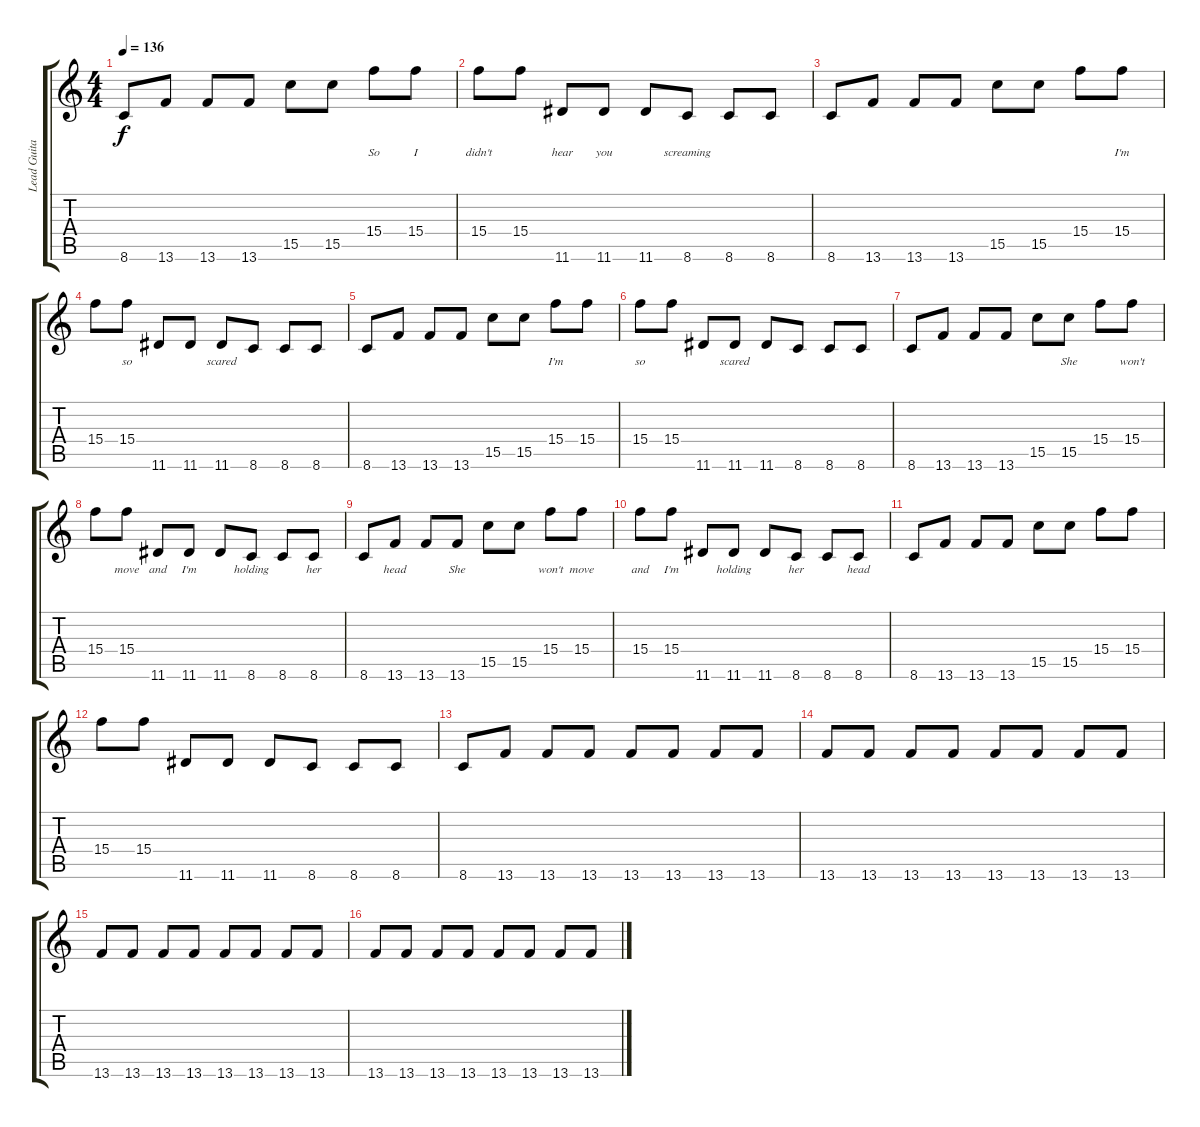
\track ("Lead Guitar" "Lead Guita") {instrument electricguitarclean}
\staff {score tabs}
\tuning (E4 B3 G3 D3 A2 E2) {hide}
\ts (4 4)
\tempo 136
\clef g2
\ks c
8.6.8{lyrics (0 "") lyrics (1 "") lyrics (2 "") lyrics (3 "") lyrics (4 "") dy f} 13.6.8{lyrics (0 "") lyrics (1 "") lyrics (2 "") lyrics (3 "") lyrics (4 "")} 13.6.8{lyrics (0 "") lyrics (1 "") lyrics (2 "") lyrics (3 "") lyrics (4 "")} 13.6.8{lyrics (0 "") lyrics (1 "") lyrics (2 "") lyrics (3 "") lyrics (4 "")} 15.5.8{lyrics (0 "") lyrics (1 "") lyrics (2 "") lyrics (3 "") lyrics (4 "")} 15.5.8{lyrics (0 "") lyrics (1 "") lyrics (2 "") lyrics (3 "") lyrics (4 "")} 15.4.8{lyrics (0 "So") lyrics (1 "") lyrics (2 "") lyrics (3 "") lyrics (4 "")} 15.4.8{lyrics (0 "I") lyrics (1 "") lyrics (2 "") lyrics (3 "") lyrics (4 "")} |
15.4.8{lyrics (0 "didn't") lyrics (1 "") lyrics (2 "") lyrics (3 "") lyrics (4 "")} 15.4.8{lyrics (0 "") lyrics (1 "") lyrics (2 "") lyrics (3 "") lyrics (4 "")} 11.6.8{lyrics (0 "hear") lyrics (1 "") lyrics (2 "") lyrics (3 "") lyrics (4 "")} 11.6.8{lyrics (0 "you") lyrics (1 "") lyrics (2 "") lyrics (3 "") lyrics (4 "")} 11.6.8{lyrics (0 "") lyrics (1 "") lyrics (2 "") lyrics (3 "") lyrics (4 "")} 8.6.8{lyrics (0 "screaming") lyrics (1 "") lyrics (2 "") lyrics (3 "") lyrics (4 "")} 8.6.8{lyrics (0 "") lyrics (1 "") lyrics (2 "") lyrics (3 "") lyrics (4 "")} 8.6.8{lyrics (0 "") lyrics (1 "") lyrics (2 "") lyrics (3 "") lyrics (4 "")} |
8.6.8{lyrics (0 "") lyrics (1 "") lyrics (2 "") lyrics (3 "") lyrics (4 "")} 13.6.8{lyrics (0 "") lyrics (1 "") lyrics (2 "") lyrics (3 "") lyrics (4 "")} 13.6.8{lyrics (0 "") lyrics (1 "") lyrics (2 "") lyrics (3 "") lyrics (4 "")} 13.6.8{lyrics (0 "") lyrics (1 "") lyrics (2 "") lyrics (3 "") lyrics (4 "")} 15.5.8{lyrics (0 "") lyrics (1 "") lyrics (2 "") lyrics (3 "") lyrics (4 "")} 15.5.8{lyrics (0 "") lyrics (1 "") lyrics (2 "") lyrics (3 "") lyrics (4 "")} 15.4.8{lyrics (0 "") lyrics (1 "") lyrics (2 "") lyrics (3 "") lyrics (4 "")} 15.4.8{lyrics (0 "I'm") lyrics (1 "") lyrics (2 "") lyrics (3 "") lyrics (4 "")} |
15.4.8{lyrics (0 "") lyrics (1 "") lyrics (2 "") lyrics (3 "") lyrics (4 "")} 15.4.8{lyrics (0 "so") lyrics (1 "") lyrics (2 "") lyrics (3 "") lyrics (4 "")} 11.6.8{lyrics (0 "") lyrics (1 "") lyrics (2 "") lyrics (3 "") lyrics (4 "")} 11.6.8{lyrics (0 "") lyrics (1 "") lyrics (2 "") lyrics (3 "") lyrics (4 "")} 11.6.8{lyrics (0 "scared") lyrics (1 "") lyrics (2 "") lyrics (3 "") lyrics (4 "")} 8.6.8{lyrics (0 "") lyrics (1 "") lyrics (2 "") lyrics (3 "") lyrics (4 "")} 8.6.8{lyrics (0 "") lyrics (1 "") lyrics (2 "") lyrics (3 "") lyrics (4 "")} 8.6.8{lyrics (0 "") lyrics (1 "") lyrics (2 "") lyrics (3 "") lyrics (4 "")} |
8.6.8{lyrics (0 "") lyrics (1 "") lyrics (2 "") lyrics (3 "") lyrics (4 "")} 13.6.8{lyrics (0 "") lyrics (1 "") lyrics (2 "") lyrics (3 "") lyrics (4 "")} 13.6.8{lyrics (0 "") lyrics (1 "") lyrics (2 "") lyrics (3 "") lyrics (4 "")} 13.6.8{lyrics (0 "") lyrics (1 "") lyrics (2 "") lyrics (3 "") lyrics (4 "")} 15.5.8{lyrics (0 "") lyrics (1 "") lyrics (2 "") lyrics (3 "") lyrics (4 "")} 15.5.8{lyrics (0 "") lyrics (1 "") lyrics (2 "") lyrics (3 "") lyrics (4 "")} 15.4.8{lyrics (0 "I'm") lyrics (1 "") lyrics (2 "") lyrics (3 "") lyrics (4 "")} 15.4.8{lyrics (0 "") lyrics (1 "") lyrics (2 "") lyrics (3 "") lyrics (4 "")} |
15.4.8{lyrics (0 "so") lyrics (1 "") lyrics (2 "") lyrics (3 "") lyrics (4 "")} 15.4.8{lyrics (0 "") lyrics (1 "") lyrics (2 "") lyrics (3 "") lyrics (4 "")} 11.6.8{lyrics (0 "") lyrics (1 "") lyrics (2 "") lyrics (3 "") lyrics (4 "")} 11.6.8{lyrics (0 "scared") lyrics (1 "") lyrics (2 "") lyrics (3 "") lyrics (4 "")} 11.6.8{lyrics (0 "") lyrics (1 "") lyrics (2 "") lyrics (3 "") lyrics (4 "")} 8.6.8{lyrics (0 "") lyrics (1 "") lyrics (2 "") lyrics (3 "") lyrics (4 "")} 8.6.8{lyrics (0 "") lyrics (1 "") lyrics (2 "") lyrics (3 "") lyrics (4 "")} 8.6.8{lyrics (0 "") lyrics (1 "") lyrics (2 "") lyrics (3 "") lyrics (4 "")} |
8.6.8{lyrics (0 "") lyrics (1 "") lyrics (2 "") lyrics (3 "") lyrics (4 "")} 13.6.8{lyrics (0 "") lyrics (1 "") lyrics (2 "") lyrics (3 "") lyrics (4 "")} 13.6.8{lyrics (0 "") lyrics (1 "") lyrics (2 "") lyrics (3 "") lyrics (4 "")} 13.6.8{lyrics (0 "") lyrics (1 "") lyrics (2 "") lyrics (3 "") lyrics (4 "")} 15.5.8{lyrics (0 "") lyrics (1 "") lyrics (2 "") lyrics (3 "") lyrics (4 "")} 15.5.8{lyrics (0 "She") lyrics (1 "") lyrics (2 "") lyrics (3 "") lyrics (4 "")} 15.4.8{lyrics (0 "") lyrics (1 "") lyrics (2 "") lyrics (3 "") lyrics (4 "")} 15.4.8{lyrics (0 "won't") lyrics (1 "") lyrics (2 "") lyrics (3 "") lyrics (4 "")} |
15.4.8{lyrics (0 "") lyrics (1 "") lyrics (2 "") lyrics (3 "") lyrics (4 "")} 15.4.8{lyrics (0 "move") lyrics (1 "") lyrics (2 "") lyrics (3 "") lyrics (4 "")} 11.6.8{lyrics (0 "and") lyrics (1 "") lyrics (2 "") lyrics (3 "") lyrics (4 "")} 11.6.8{lyrics (0 "I'm") lyrics (1 "") lyrics (2 "") lyrics (3 "") lyrics (4 "")} 11.6.8{lyrics (0 "") lyrics (1 "") lyrics (2 "") lyrics (3 "") lyrics (4 "")} 8.6.8{lyrics (0 "holding") lyrics (1 "") lyrics (2 "") lyrics (3 "") lyrics (4 "")} 8.6.8{lyrics (0 "") lyrics (1 "") lyrics (2 "") lyrics (3 "") lyrics (4 "")} 8.6.8{lyrics (0 "her") lyrics (1 "") lyrics (2 "") lyrics (3 "") lyrics (4 "")} |
8.6.8{lyrics (0 "") lyrics (1 "") lyrics (2 "") lyrics (3 "") lyrics (4 "")} 13.6.8{lyrics (0 "head") lyrics (1 "") lyrics (2 "") lyrics (3 "") lyrics (4 "")} 13.6.8{lyrics (0 "") lyrics (1 "") lyrics (2 "") lyrics (3 "") lyrics (4 "")} 13.6.8{lyrics (0 "She") lyrics (1 "") lyrics (2 "") lyrics (3 "") lyrics (4 "")} 15.5.8{lyrics (0 "") lyrics (1 "") lyrics (2 "") lyrics (3 "") lyrics (4 "")} 15.5.8{lyrics (0 "") lyrics (1 "") lyrics (2 "") lyrics (3 "") lyrics (4 "")} 15.4.8{lyrics (0 "won't") lyrics (1 "") lyrics (2 "") lyrics (3 "") lyrics (4 "")} 15.4.8{lyrics (0 "move") lyrics (1 "") lyrics (2 "") lyrics (3 "") lyrics (4 "")} |
15.4.8{lyrics (0 "and") lyrics (1 "") lyrics (2 "") lyrics (3 "") lyrics (4 "")} 15.4.8{lyrics (0 "I'm") lyrics (1 "") lyrics (2 "") lyrics (3 "") lyrics (4 "")} 11.6.8{lyrics (0 "") lyrics (1 "") lyrics (2 "") lyrics (3 "") lyrics (4 "")} 11.6.8{lyrics (0 "holding") lyrics (1 "") lyrics (2 "") lyrics (3 "") lyrics (4 "")} 11.6.8{lyrics (0 "") lyrics (1 "") lyrics (2 "") lyrics (3 "") lyrics (4 "")} 8.6.8{lyrics (0 "her") lyrics (1 "") lyrics (2 "") lyrics (3 "") lyrics (4 "")} 8.6.8{lyrics (0 "") lyrics (1 "") lyrics (2 "") lyrics (3 "") lyrics (4 "")} 8.6.8{lyrics (0 "head") lyrics (1 "") lyrics (2 "") lyrics (3 "") lyrics (4 "")} |
8.6.8{lyrics (0 "") lyrics (1 "") lyrics (2 "") lyrics (3 "") lyrics (4 "")} 13.6.8{lyrics (0 "") lyrics (1 "") lyrics (2 "") lyrics (3 "") lyrics (4 "")} 13.6.8{lyrics (0 "") lyrics (1 "") lyrics (2 "") lyrics (3 "") lyrics (4 "")} 13.6.8{lyrics (0 "") lyrics (1 "") lyrics (2 "") lyrics (3 "") lyrics (4 "")} 15.5.8{lyrics (0 "") lyrics (1 "") lyrics (2 "") lyrics (3 "") lyrics (4 "")} 15.5.8{lyrics (0 "") lyrics (1 "") lyrics (2 "") lyrics (3 "") lyrics (4 "")} 15.4.8{lyrics (0 "") lyrics (1 "") lyrics (2 "") lyrics (3 "") lyrics (4 "")} 15.4.8{lyrics (0 "") lyrics (1 "") lyrics (2 "") lyrics (3 "") lyrics (4 "")} |
15.4.8{lyrics (0 "") lyrics (1 "") lyrics (2 "") lyrics (3 "") lyrics (4 "")} 15.4.8{lyrics (0 "") lyrics (1 "") lyrics (2 "") lyrics (3 "") lyrics (4 "")} 11.6.8{lyrics (0 "") lyrics (1 "") lyrics (2 "") lyrics (3 "") lyrics (4 "")} 11.6.8{lyrics (0 "") lyrics (1 "") lyrics (2 "") lyrics (3 "") lyrics (4 "")} 11.6.8{lyrics (0 "") lyrics (1 "") lyrics (2 "") lyrics (3 "") lyrics (4 "")} 8.6.8{lyrics (0 "") lyrics (1 "") lyrics (2 "") lyrics (3 "") lyrics (4 "")} 8.6.8{lyrics (0 "") lyrics (1 "") lyrics (2 "") lyrics (3 "") lyrics (4 "")} 8.6.8{lyrics (0 "") lyrics (1 "") lyrics (2 "") lyrics (3 "") lyrics (4 "")} |
8.6.8{lyrics (0 "") lyrics (1 "") lyrics (2 "") lyrics (3 "") lyrics (4 "")} 13.6.8{lyrics (0 "") lyrics (1 "") lyrics (2 "") lyrics (3 "") lyrics (4 "")} 13.6.8{lyrics (0 "") lyrics (1 "") lyrics (2 "") lyrics (3 "") lyrics (4 "")} 13.6.8{lyrics (0 "") lyrics (1 "") lyrics (2 "") lyrics (3 "") lyrics (4 "")} 13.6.8{lyrics (0 "") lyrics (1 "") lyrics (2 "") lyrics (3 "") lyrics (4 "")} 13.6.8{lyrics (0 "") lyrics (1 "") lyrics (2 "") lyrics (3 "") lyrics (4 "")} 13.6.8{lyrics (0 "") lyrics (1 "") lyrics (2 "") lyrics (3 "") lyrics (4 "")} 13.6.8{lyrics (0 "") lyrics (1 "") lyrics (2 "") lyrics (3 "") lyrics (4 "")} |
13.6.8{lyrics (0 "") lyrics (1 "") lyrics (2 "") lyrics (3 "") lyrics (4 "")} 13.6.8{lyrics (0 "") lyrics (1 "") lyrics (2 "") lyrics (3 "") lyrics (4 "")} 13.6.8{lyrics (0 "") lyrics (1 "") lyrics (2 "") lyrics (3 "") lyrics (4 "")} 13.6.8{lyrics (0 "") lyrics (1 "") lyrics (2 "") lyrics (3 "") lyrics (4 "")} 13.6.8{lyrics (0 "") lyrics (1 "") lyrics (2 "") lyrics (3 "") lyrics (4 "")} 13.6.8{lyrics (0 "") lyrics (1 "") lyrics (2 "") lyrics (3 "") lyrics (4 "")} 13.6.8{lyrics (0 "") lyrics (1 "") lyrics (2 "") lyrics (3 "") lyrics (4 "")} 13.6.8{lyrics (0 "") lyrics (1 "") lyrics (2 "") lyrics (3 "") lyrics (4 "")} |
13.6.8{lyrics (0 "") lyrics (1 "") lyrics (2 "") lyrics (3 "") lyrics (4 "")} 13.6.8{lyrics (0 "") lyrics (1 "") lyrics (2 "") lyrics (3 "") lyrics (4 "")} 13.6.8{lyrics (0 "") lyrics (1 "") lyrics (2 "") lyrics (3 "") lyrics (4 "")} 13.6.8{lyrics (0 "") lyrics (1 "") lyrics (2 "") lyrics (3 "") lyrics (4 "")} 13.6.8{lyrics (0 "") lyrics (1 "") lyrics (2 "") lyrics (3 "") lyrics (4 "")} 13.6.8{lyrics (0 "") lyrics (1 "") lyrics (2 "") lyrics (3 "") lyrics (4 "")} 13.6.8{lyrics (0 "") lyrics (1 "") lyrics (2 "") lyrics (3 "") lyrics (4 "")} 13.6.8{lyrics (0 "") lyrics (1 "") lyrics (2 "") lyrics (3 "") lyrics (4 "")} |
13.6.8{lyrics (0 "") lyrics (1 "") lyrics (2 "") lyrics (3 "") lyrics (4 "")} 13.6.8{lyrics (0 "") lyrics (1 "") lyrics (2 "") lyrics (3 "") lyrics (4 "")} 13.6.8{lyrics (0 "") lyrics (1 "") lyrics (2 "") lyrics (3 "") lyrics (4 "")} 13.6.8{lyrics (0 "") lyrics (1 "") lyrics (2 "") lyrics (3 "") lyrics (4 "")} 13.6.8{lyrics (0 "") lyrics (1 "") lyrics (2 "") lyrics (3 "") lyrics (4 "")} 13.6.8{lyrics (0 "") lyrics (1 "") lyrics (2 "") lyrics (3 "") lyrics (4 "")} 13.6.8{lyrics (0 "") lyrics (1 "") lyrics (2 "") lyrics (3 "") lyrics (4 "")} 13.6.8{lyrics (0 "") lyrics (1 "") lyrics (2 "") lyrics (3 "") lyrics (4 "")}
